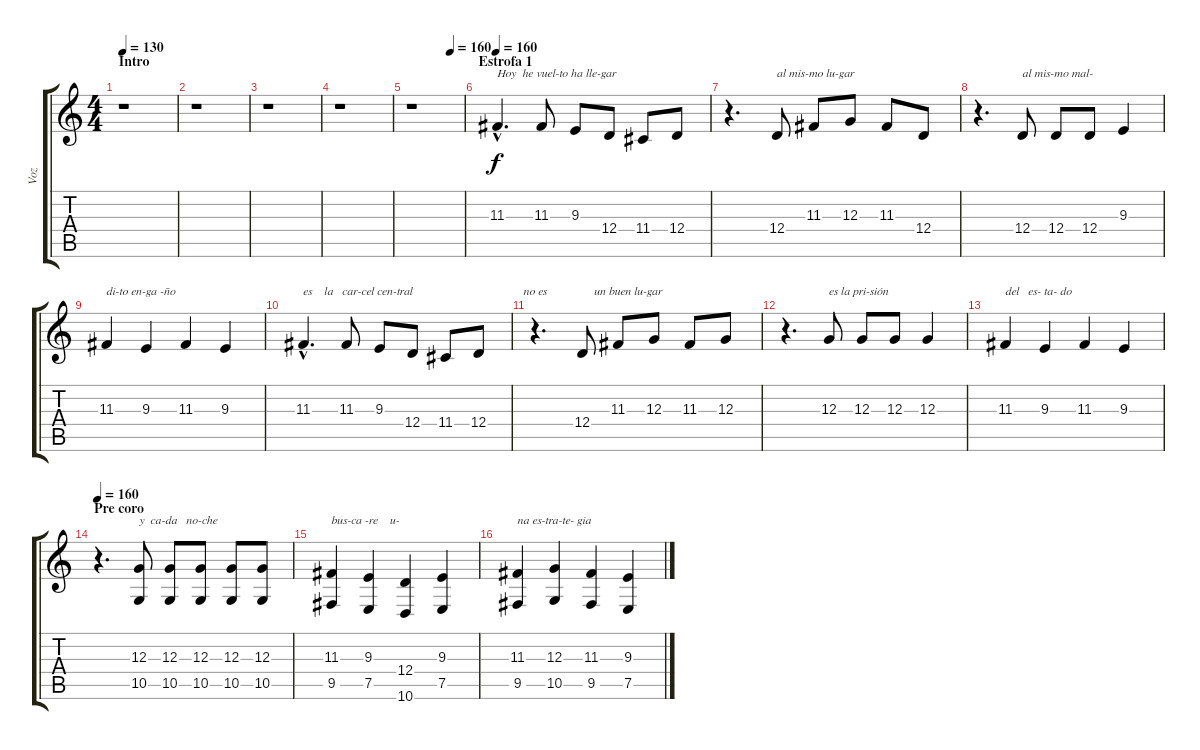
\track ("Voz" "Voz") {instrument lead3calliope}
\staff {score tabs}
\tuning (E4 B3 G3 D3 A2 E2) {hide}
\ts (4 4)
\section ("" "Intro")
\tempo 130
\clef g2
\ks c
r.1{dy f instrument lead3calliope} |
r.1 |
r.1 |
r.1 |
\tempo (160 0.75)
r.1 |
\section ("" "Estrofa 1")
\tempo 160
11.3{hac}.4{d txt "Hoy  he vuel-to ha lle-gar"} 11.3.8 9.3.8 12.4.8 11.4.8 12.4.8 |
r.4{d} 12.4.8{txt "al mis-mo lu-gar"} 11.3.8 12.3.8 11.3.8 12.4.8 |
r.4{d} 12.4.8{txt "al mis-mo mal-"} 12.4.8 12.4.8 9.3.4 |
11.3.4{txt "di-to en-ga -ño"} 9.3.4 11.3.4 9.3.4 |
11.3{hac}.4{d txt "es    la   car-cel cen-tral"} 11.3.8 9.3.8 12.4.8 11.4.8 12.4.8{txt "               no es"} |
r.4{d} 12.4.8{txt "    un buen lu-gar"} 11.3.8 12.3.8 11.3.8 12.3.8 |
r.4{d} 12.3.8{txt "es la pri-sión"} 12.3.8 12.3.8 12.3.4 |
11.3.4{txt "del   es- ta- do"} 9.3.4 11.3.4 9.3.4 |
\section ("" "Pre coro")
\tempo 160
r.4{d} (12.3 10.5).8{txt "y  ca-da   no-che"} (12.3 10.5).8 (12.3 10.5).8 (12.3 10.5).8 (12.3 10.5).8 |
(11.3 9.5).4{txt "bus-ca -re    u-"} (9.3 7.5).4 (12.4 10.6).4 (9.3 7.5).4 |
(11.3 9.5).4{txt "na es-tra-te- gia"} (12.3 10.5).4 (11.3 9.5).4 (9.3 7.5).4
